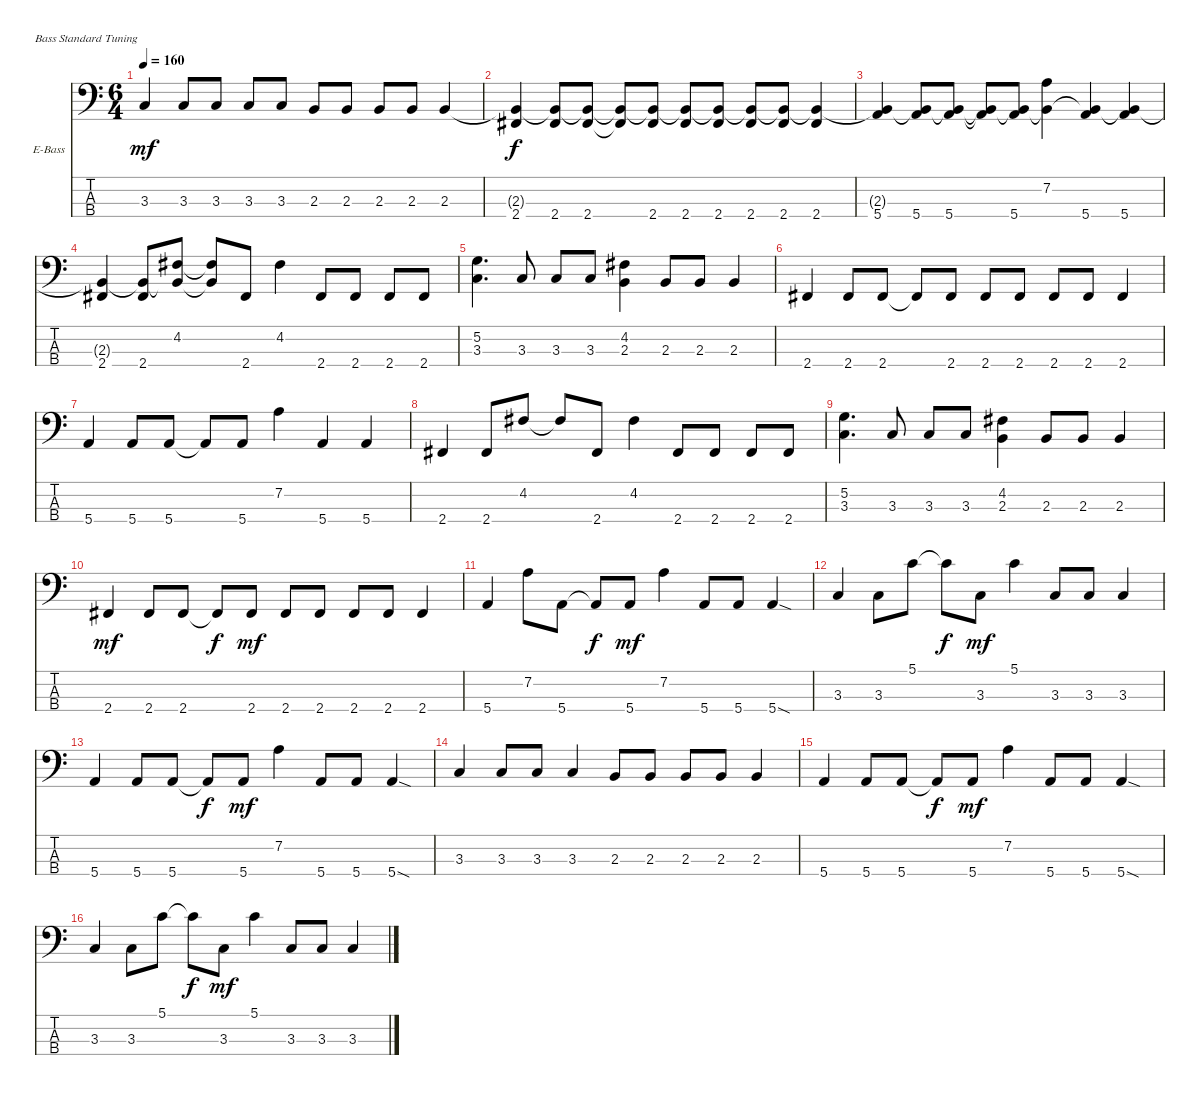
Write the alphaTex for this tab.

\defaultSystemsLayout 4
\bracketExtendMode nobrackets
\firstSystemTrackNameOrientation horizontal
\otherSystemsTrackNameOrientation horizontal
\track ("Jeff Ament" "E-Bass") {instrument electricbassfinger}
\staff {score tabs}
\tuning (G2 D2 A1 E1)
\ts (6 4)
\tempo 160
\clef f4
\ks c
3.3.4{dy mf} 3.3.8 3.3.8 3.3.8 3.3.8 2.3.8 2.3.8 2.3.8 2.3.8 2.3.4 |
(2.4 2.3{t}).4{dy f} (2.4 2.3{t}).8 (2.4 2.3{t}).8 (2.4{t} 2.3{t}).8 (2.4 2.3{t}).8 (2.4 2.3{t}).8 (2.4 2.3{t}).8 (2.4 2.3{t}).8 (2.4 2.3{t}).8 (2.4 2.3{t}).4 |
(5.4 2.3{t}).4 (5.4 2.3{t}).8 (5.4 2.3{t}).8 (5.4{t} 2.3{t}).8 (5.4 2.3{t}).8 (7.2 2.3{t}).4 (5.4 2.3{t}).4 (5.4 2.3{t}).4 |
(2.4 2.3{t}).4 (2.4 2.3{t}).8 (4.2 2.3{t}).8 (4.2{t} 2.3{t}).8 2.4.8 4.2.4 2.4.8 2.4.8 2.4.8 2.4.8 |
(5.2 3.3).4{d} 3.3.8 3.3.8 3.3.8 (4.2 2.3).4 2.3.8 2.3.8 2.3.4 |
2.4.4 2.4.8 2.4.8 2.4{t}.8 2.4.8 2.4.8 2.4.8 2.4.8 2.4.8 2.4.4 |
5.4.4 5.4.8 5.4.8 5.4{t}.8 5.4.8 7.2.4 5.4.4 5.4.4 |
2.4.4 2.4.8 4.2.8 4.2{t}.8 2.4.8 4.2.4 2.4.8 2.4.8 2.4.8 2.4.8 |
(5.2 3.3).4{d} 3.3.8 3.3.8 3.3.8 (4.2 2.3).4 2.3.8 2.3.8 2.3.4 |
2.4.4{dy mf} 2.4.8 2.4.8 2.4{t}.8{dy f} 2.4.8{dy mf} 2.4.8 2.4.8 2.4.8 2.4.8 2.4.4 |
5.4.4 7.2.8 5.4.8 5.4{t}.8{dy f} 5.4.8{dy mf} 7.2.4 5.4.8 5.4.8 5.4{sod}.4 |
3.3.4 3.3.8 5.1.8 5.1{t}.8{dy f} 3.3.8{dy mf} 5.1.4 3.3.8 3.3.8 3.3.4 |
5.4.4 5.4.8 5.4.8 5.4{t}.8{dy f} 5.4.8{dy mf} 7.2.4 5.4.8 5.4.8 5.4{sod}.4 |
3.3.4 3.3.8 3.3.8 3.3.4 2.3.8 2.3.8 2.3.8 2.3.8 2.3.4 |
5.4.4 5.4.8 5.4.8 5.4{t}.8{dy f} 5.4.8{dy mf} 7.2.4 5.4.8 5.4.8 5.4{sod}.4 |
3.3.4 3.3.8 5.1.8 5.1{t}.8{dy f} 3.3.8{dy mf} 5.1.4 3.3.8 3.3.8 3.3.4
